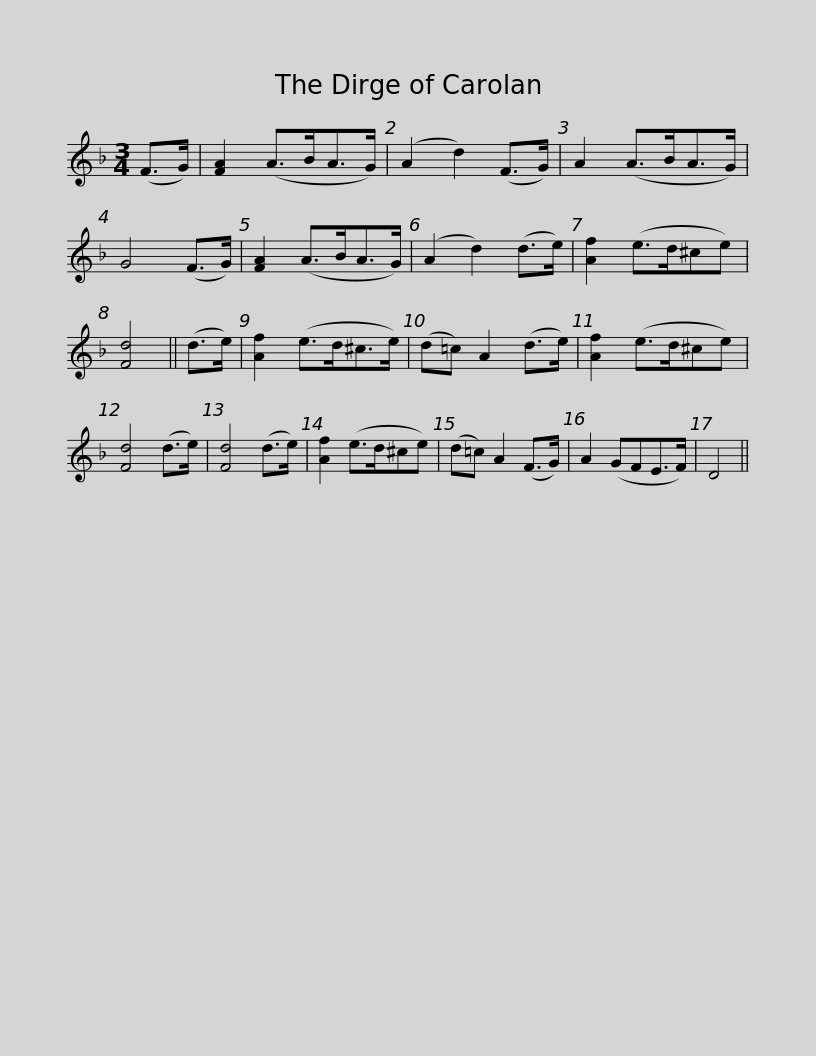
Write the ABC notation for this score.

X:1
L:1/8
M:3/4
I:linebreak $
K:Dmin
V:1 treble
V:1
 (F>G) | [FA]2 (A>BA>G) | (A2 d2) (F>G) | A2 (A>BA>G) | G4 (F>G) | %5
 [FA]2 (A>BA>G) | (A2 d2) (d>e) | [Af]2 (e>d^ce) | [Fd]4 || (d>e) |$ %10
 [Af]2 (e>d^c>e) | (d=c) A2 (d>e) | [Af]2 (e>d^ce) | [Fd]4 (d>e) | [Fd]4 (d>e) | %15
 [Af]2 (e>d^ce) | (d=c) A2 (F>G) | A2 (GFE>F) |$ D4 || %19
